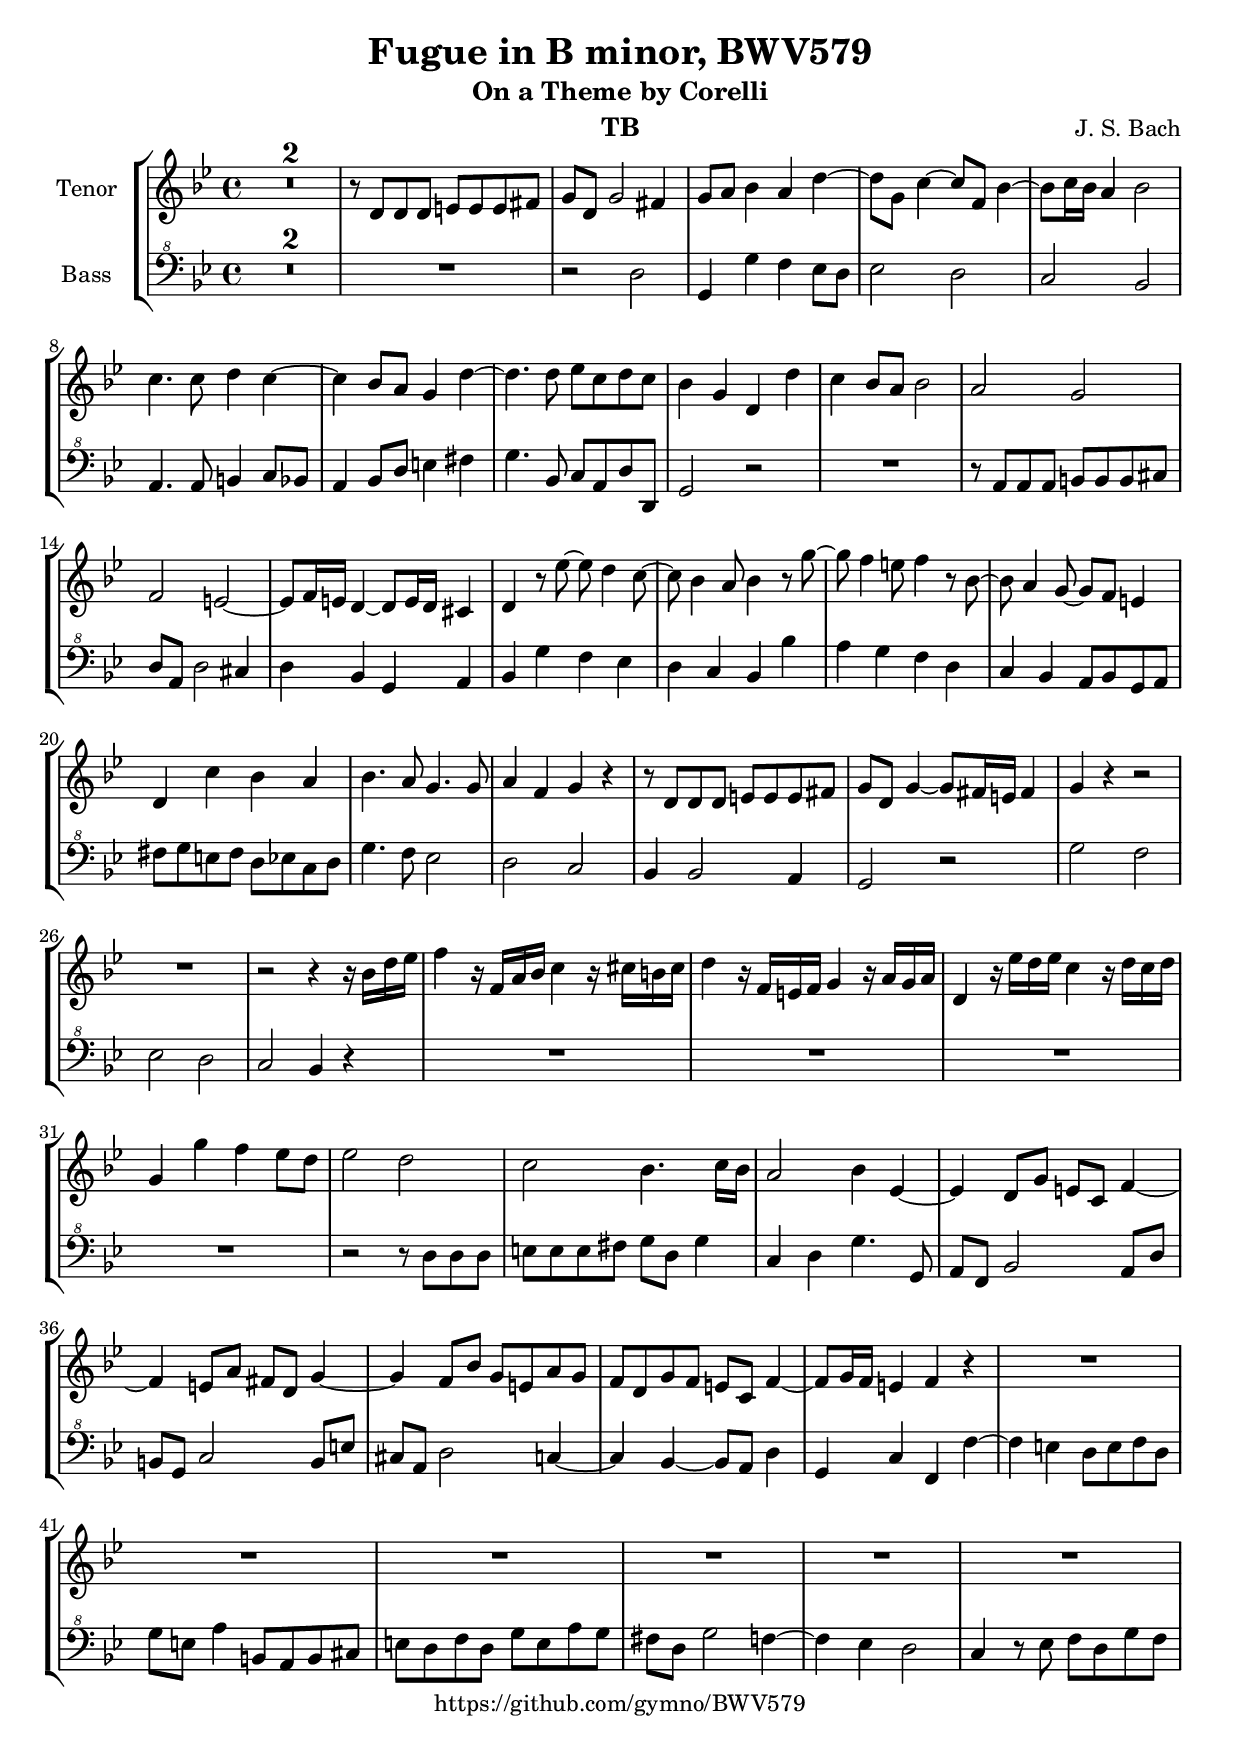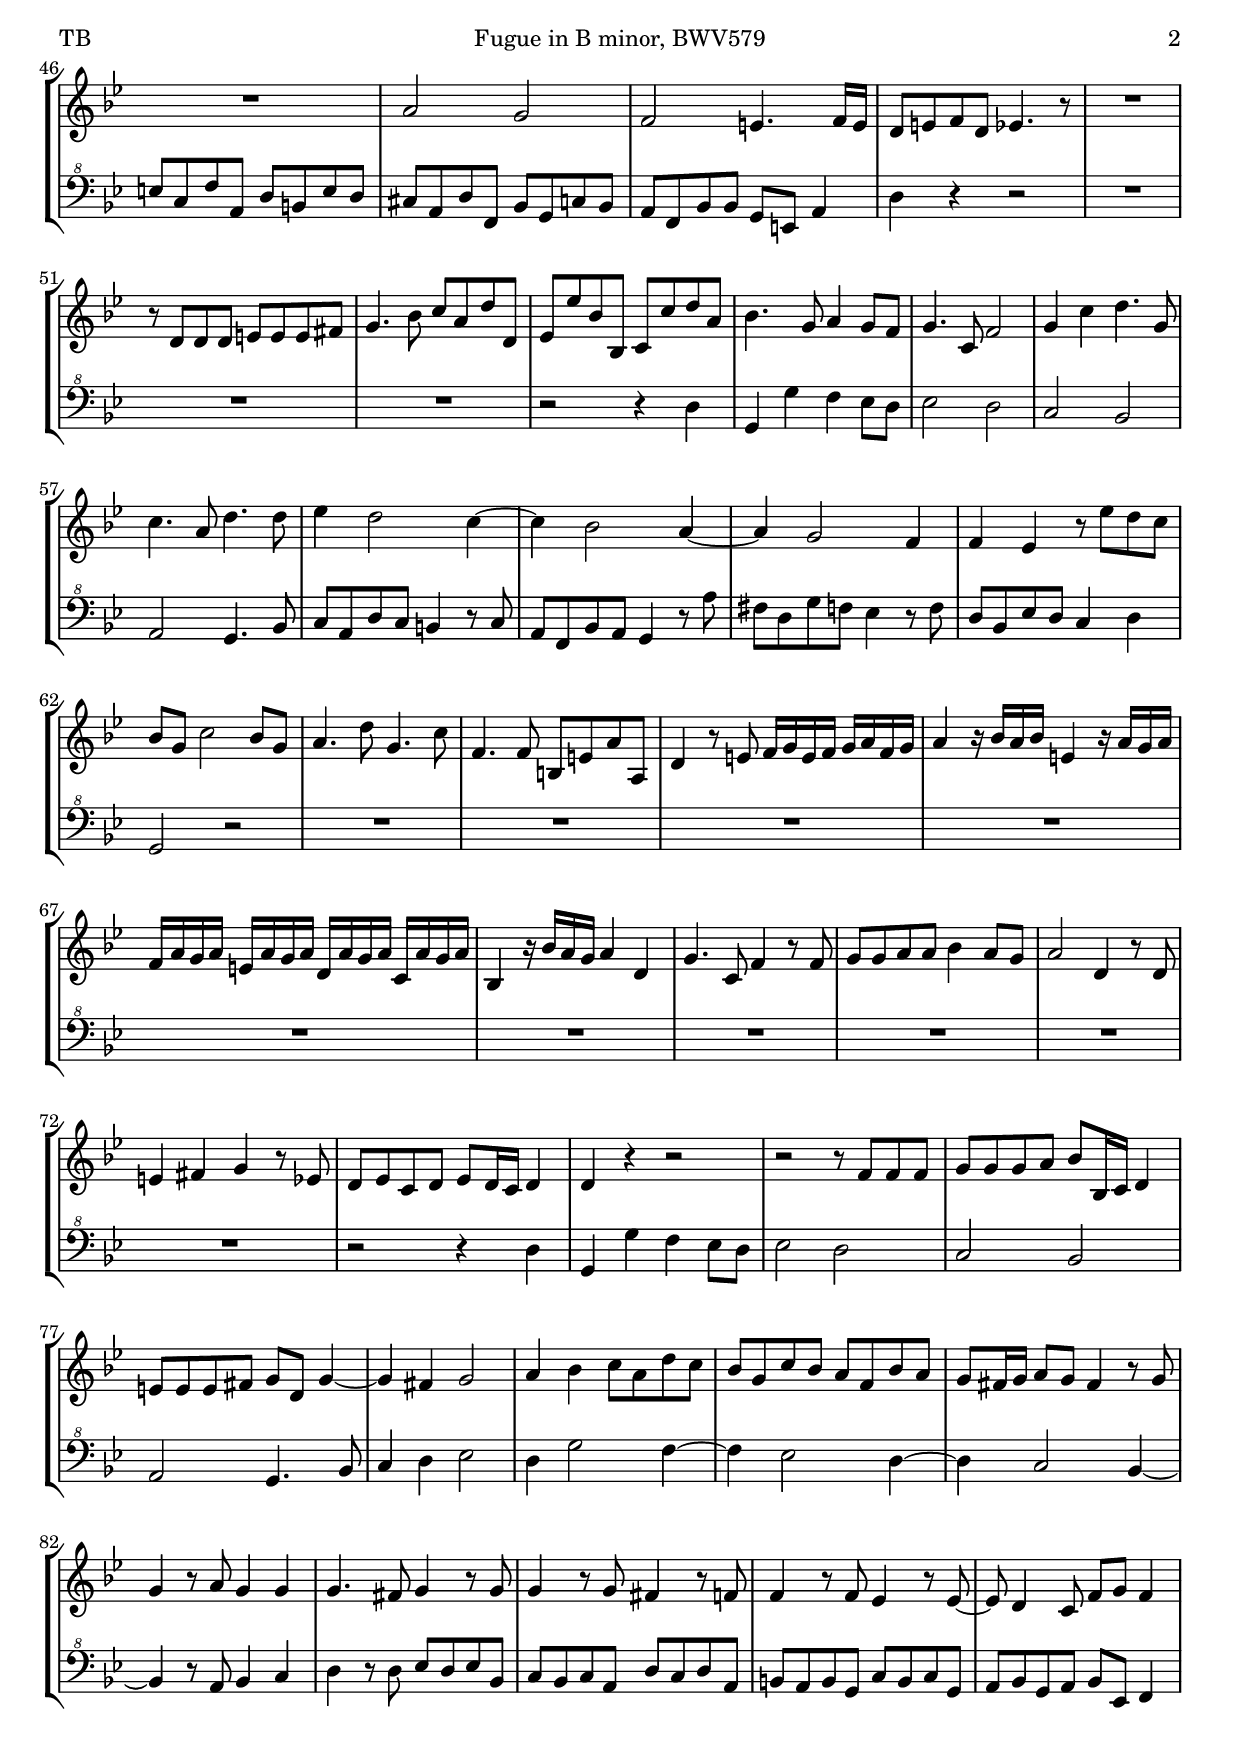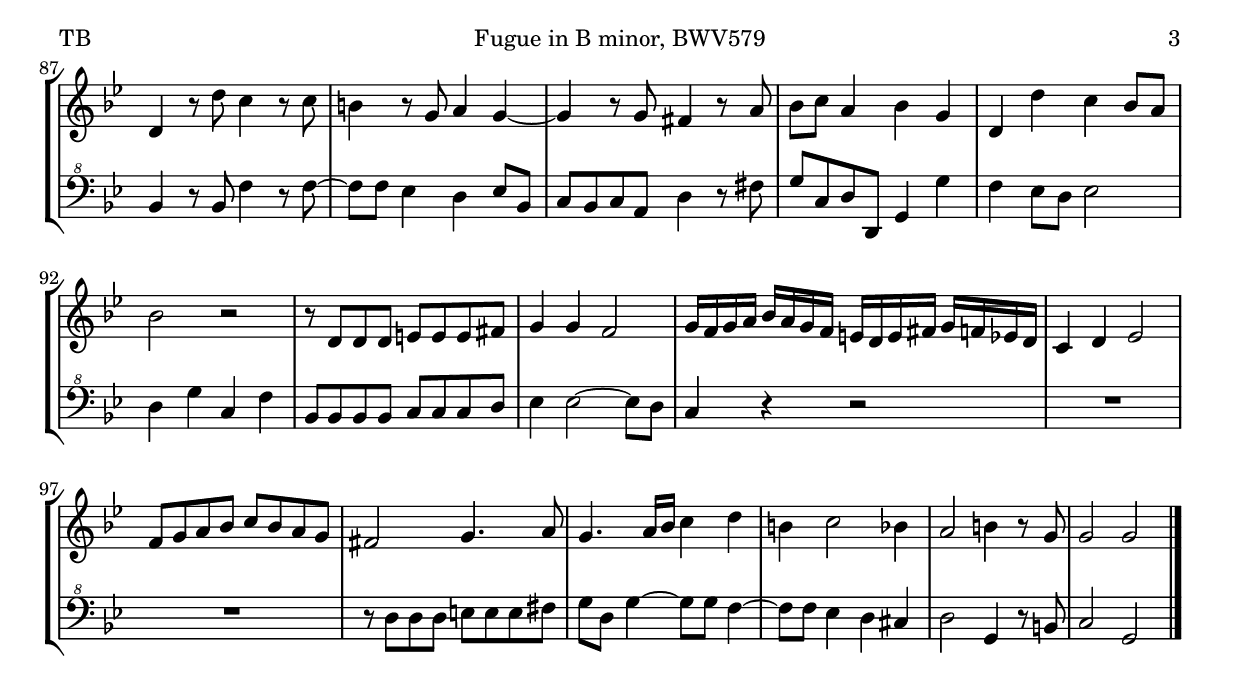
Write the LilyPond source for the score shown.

\version "2.24.0"

\version "2.24.0"

tenor=\new Voice \compressMMRests { \relative c'' {
  \set Staff.instrumentName=#"Tenor"
  \set Staff.midiInstrument = #"recorder"
  \time 4/4
  \key g \minor

%\set Score.skipTypesetting = ##t
R1*2|r8 d, d d e e e fis|g8 d g2 fis4|
g8 a bes4 a d~|d8 g, c4~ c8 f, bes4~|
bes8 c16 bes a4 bes2|c4. c8 d4 c~|c bes8 a g4 d'~|
%%10
d4. d8 es8 c d c|bes4 g d d'|c bes8 a bes2|a2 g|
f e~|e8 f16 e d4~ d8 e16 d cis4|d r8 es'~ es d4 c8~|
c bes4 a8 bes4 r8 g'~|g f4 e8 f4 r8 bes,~|bes a4 g8~ g f e4|
%%20
d c' bes a|bes4. a8 g4. g8|a4 f g r4|r8 d d d e e e fis|
g d g4~ g8 fis16 e fis4|g r r2|R1|r2 r4 r16 bes d es|
f4 r16 f, a bes c4 r16 cis b cis|d4 r16 f, e f g4 r16 a g a|
%%30
d,4 r16 es' d es c4 r16 d c d|
g,4 g' f es8 d|es2 d|c bes4. c16 bes|a2 bes4 es,~|
es d8 g e c f4~|f e8 a fis d g4~|
g f8 bes g e a g|f d g f e c f4~|f8 g16 f e4 f r|
R1*7|a2 g f e4. f16 e|d8 e f d es4. r8|
%%50
R1|r8 d d d e e e fis|g4. bes8 c a d d,|
es es' bes bes, c c' d a|bes4. g8 a4 g8 f|
g4. c,8 f2|g4 c d4. g,8|c4. a8 d4. d8|
es4 d2 c4~|c bes2 a4~|
%%60
a g2 f4|f es r8 es' d c|bes g c2 bes8 g|
a4. d8 g,4. c8|f,4. f8 b, e a a,|d4 r8 e f16 g e f g a f g|
a4 r16 bes a bes e,4 r16 a g a|
f a g a e a g a d, a' g a c, a' g a|bes,4 r16 bes' a g a4 d,|
g4. c,8 f4 r8 f|
%%70
g g a a bes4 a8 g|a2 d,4 r8 d|e4 fis g r8 es|
d es c d es d16 c d4|d r r2|r2 r8 f f f|
g g g a bes bes,16 c d4| e8 e e fis g d g4~|
g fis g2|a4 bes c8 a d c|
%%80
bes g c bes a f bes a|g fis16 g a8 g fis4 r8 g8|
g4 r8 a g4 g|g4. fis8 g4 r8 g|g4 r8 g fis4 r8 f|

f4 r8 f es4 r8 es~|es d4 c8 f g f4|d r8 d' c4 r8 c|
b4 r8 g a4 g~|g r8 g fis4 r8 a|
%%90
bes c a4 bes g|d d' c bes8 a|bes2 r|r8 d, d d e e e fis|
g4 g f2|g16 f g a bes a g f e d e fis g f es d|
c4 d es2|f8 g a bes c bes a g|fis2 g4. a8|g4. a16 bes c4 d|
b c2 bes4|a2 b4 r8 g|g2 g|

\set Score.skipTypesetting = ##f
\bar "|." }}   %*********************************


\version "2.24.0"

base=\new Voice \compressMMRests { \relative c'{
  \set Staff.instrumentName=#"Bass"
  \set Staff.midiInstrument = #"recorder"
  \time 4/4
  \key g \minor
  \clef "bass^8"

%\set Score.skipTypesetting = ##t
R1*3|r2 d|g,4 g' f es8 d|es2 d c bes|
a4. a8 b4 c8 bes|a4 bes8 d e4 fis|
%%10
g4. bes,8 c a d d,|g2 r|R1|
r8 a a a b b b cis|d a d2 cis4|d bes g a|
bes g' f es|d c bes bes' a g f d|c bes a8 bes g a|
%%20
fis' g e fis d es c d|g4. f8 es2|d c|bes4 bes2 a4|g2 r|
g' f|es d|c bes4 r|R1*4|
%%32
r2 r8 d d d|e e e fis g d g4|
c, d g4. g,8|a f bes2 a8 d|b g c2 b8 e|
cis a d2 c4~|c bes~ bes8 a d4|g, c f, f'~|
%%40
f e d8 e f d|g e a4 b,8 a b cis|
e d f d g e a g|fis d g2 f4~|f es d2|c4 r8 es f d g f|
e c f a, d b e d|cis a d f, bes g c bes|a f bes bes g e a4|
d r r2|
%%50
R1*3|r2 r4 d|g, g' f es8 d|es2 d|c bes|
a g4. bes8|c a d c b4 r8 c|a f bes a g4 r8 a'|
%%60
fis d g f es4 r8 f|d bes es d c4 d|g,2 r|R1*10
%%73
r2 r4 d'|g, g' f es8 d|es2 d|c bes|a g4. bes8|c4 d es2|
d4 g2 f4~|
%%80
f es2 d4~|d c2 bes4~|bes r8 a bes4 c|d4 r8 d es d es bes|
c bes c a d c d a|b a b g c b c g|a bes g a bes es, f4|
bes r8 bes f'4 r8 f~|f f es4 d es8 bes8|c bes c a d4 r8 fis|
%%90
g c, d d,g4 g'| f es8 d es2|
d4 g c, f|bes,8 bes bes bes c c c d|
es4 es2~es8 d|c4 r r2|R1*2|
r8 d d d e e e fis|g d g4~ g8 g f4~|
f8 f es4 d cis|d2 g,4 r8 b|c2 g|


\set Score.skipTypesetting = ##f
\bar "|." }}   %*********************************




global= {
  \time 4/4
  \key g \minor
}

music = {
  <<
    \tag #'score \tag #'ten \new Staff { << \global \tenor>> }
    \tag #'score \tag #'bas \new Staff { << \global \base>> }
  >>
}
%%showFirstLength = R1*21

#(set-global-staff-size 20)
\book {

  \header{
    title = "Fugue in B minor, BWV579"
    composer = "J. S. Bach"
    instrument = "TB"
    subtitle = "On a Theme by Corelli"
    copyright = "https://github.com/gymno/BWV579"
  }

  

  \paper {
    oddHeaderMarkup = \markup \fill-line
    { 
      \unless \on-first-page \fromproperty #'header:instrument 
      \unless \on-first-page \fromproperty #'header:title 
      \if \should-print-page-number \fromproperty #'page:page-number-string    
    }
    evenHeaderMarkup = \oddHeaderMarkup
  }

  \score {
    \new StaffGroup \keepWithTag #'score \music
    \layout {
      \Score
      tempoWholesPerMinute = #(ly:make-moment 120 4)
      \override SpacingSpanner.spacing-increment = #3
    }
  }
}

